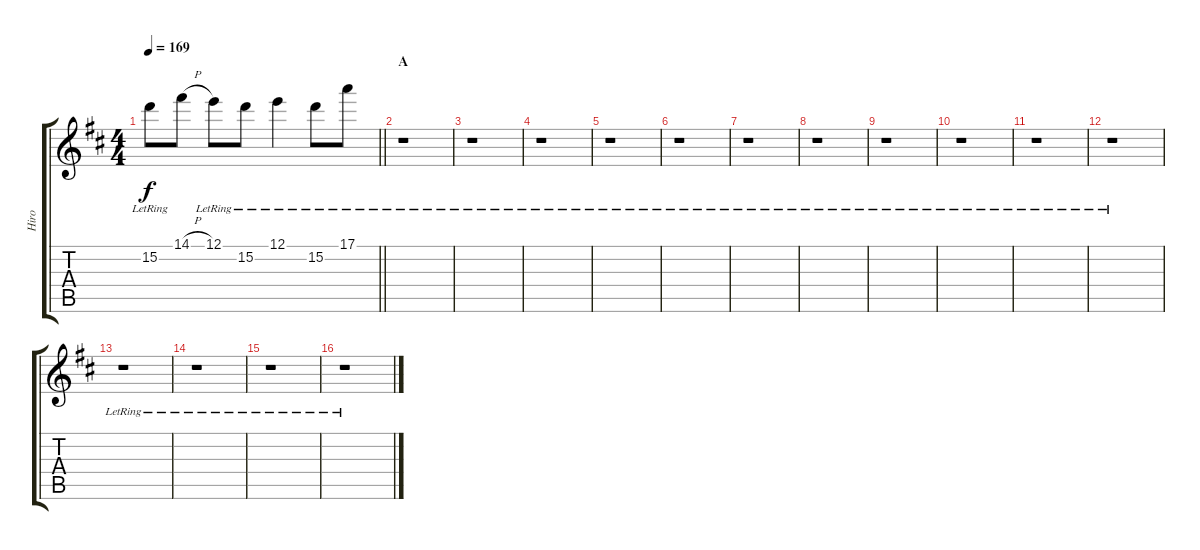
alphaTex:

\track ("Hiro" "Hiro") {instrument electricguitarclean}
\staff {score tabs}
\tuning (E4 B3 G3 D3 A2 E2) {hide}
\ts (4 4)
\tempo 169
\clef g2
\barLineRight lightlight
\ks d
15.2{lr}.8{dy f} 14.1{h}.8 12.1{lr}.8 15.2{lr}.8 12.1{lr}.4 15.2{lr}.8 17.1{lr}.8 |
\section ("" "A")
r.1 |
r.1 |
r.1 |
r.1 |
r.1 |
r.1 |
r.1 |
r.1 |
r.1 |
r.1 |
r.1 |
r.1 |
r.1 |
r.1 |
r.1
